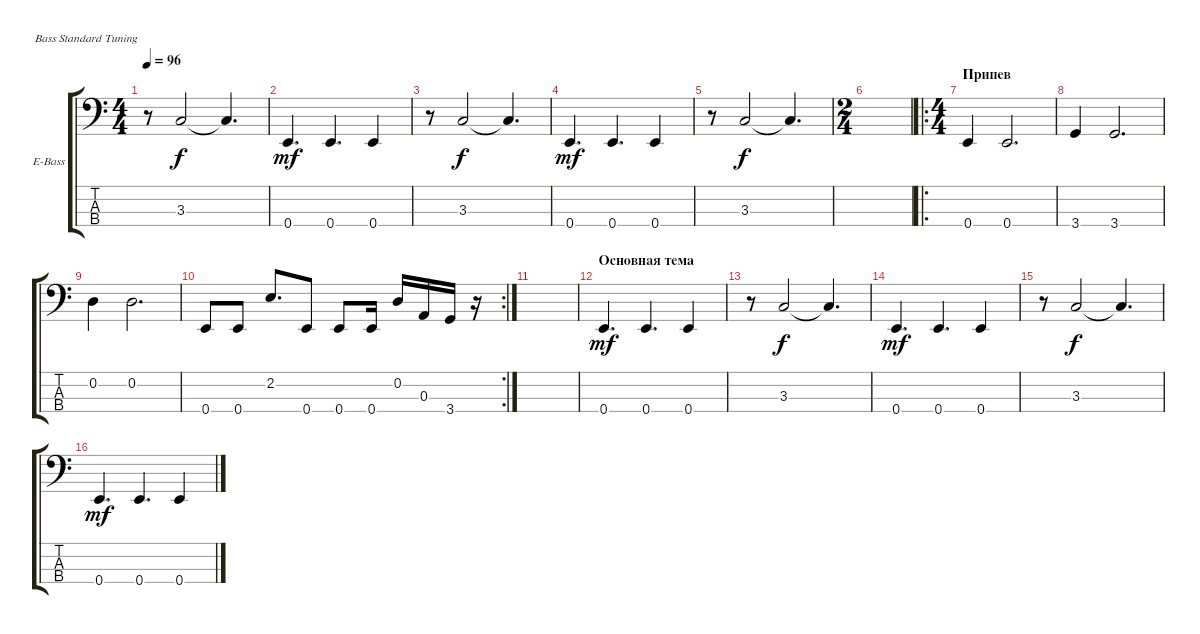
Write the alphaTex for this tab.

\defaultSystemsLayout 4
\bracketExtendMode groupsimilarinstruments
\firstSystemTrackNameOrientation horizontal
\otherSystemsTrackNameOrientation horizontal
\track ("Electric Bass" "E-Bass") {instrument electricbassfinger}
\staff {score tabs}
\tuning (G2 D2 A1 E1)
\ts (4 4)
\tempo 96
\clef f4
\ks c
r.8{dy mf} 3.3.2{dy f} 3.3{t}.4{d} |
0.4.4{d dy mf} 0.4.4{d} 0.4.4 |
r.8 3.3.2{dy f} 3.3{t}.4{d} |
0.4.4{d dy mf} 0.4.4{d} 0.4.4 |
r.8 3.3.2{dy f} 3.3{t}.4{d} |
\ts (2 4)
|
\ro
\ts (4 4)
\section ("" "Припев")
0.4.4 0.4.2{d} |
3.4.4 3.4.2{d} |
0.2.4 0.2.2{d} |
\rc 2
0.4.8 0.4.8 2.2.8{d} 0.4.8 0.4.8 0.4.16 0.2.16 0.3.16 3.4.16 r.16 |
|
\section ("" "Основная тема")
0.4.4{d dy mf} 0.4.4{d} 0.4.4 |
r.8 3.3.2{dy f} 3.3{t}.4{d} |
0.4.4{d dy mf} 0.4.4{d} 0.4.4 |
r.8 3.3.2{dy f} 3.3{t}.4{d} |
0.4.4{d dy mf} 0.4.4{d} 0.4.4
